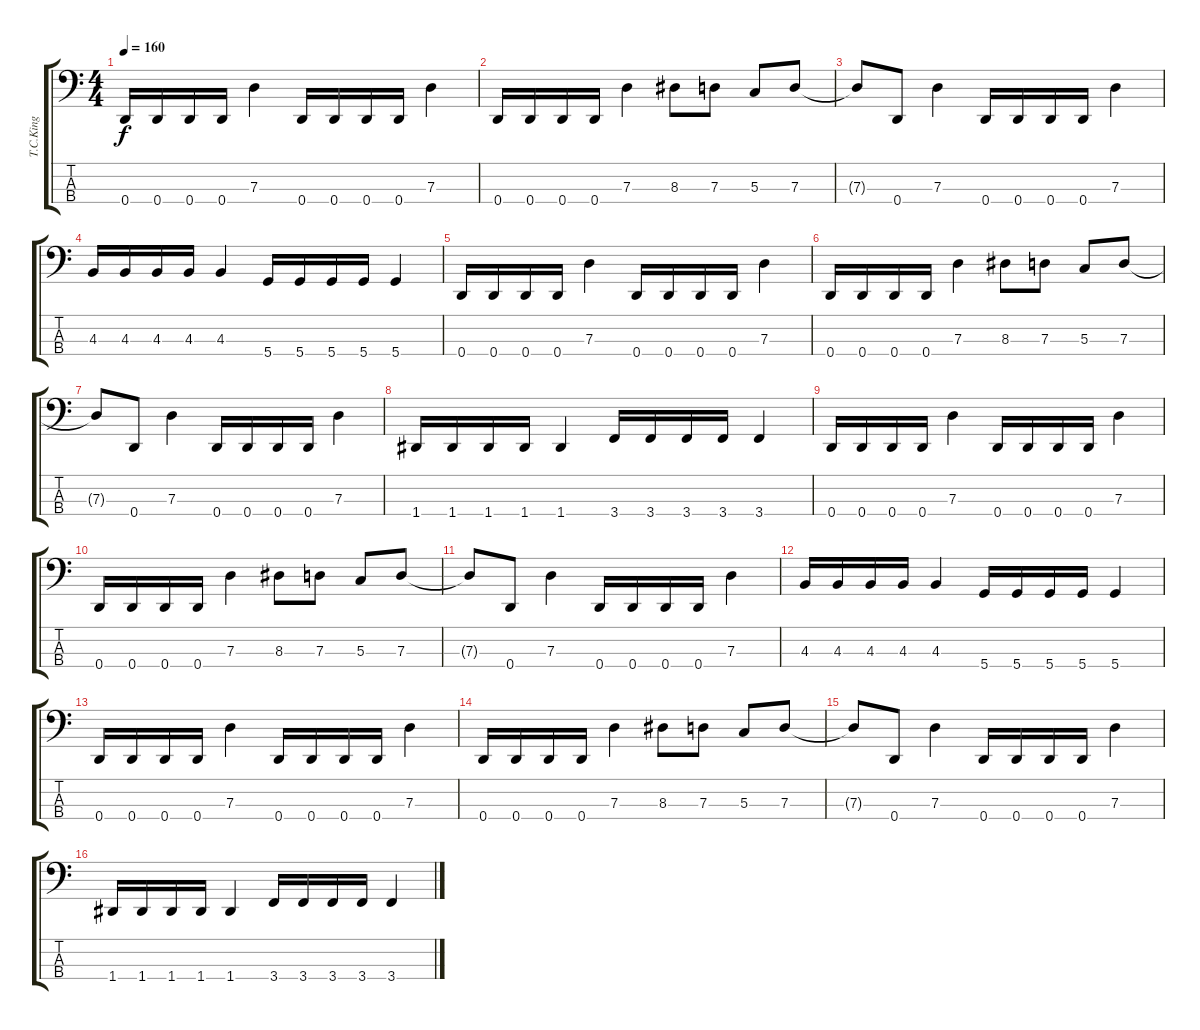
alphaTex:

\track ("T.C.King" "T.C.King") {instrument electricbasspick}
\staff {score tabs}
\tuning (F2 C2 G1 D1) {hide}
\ts (4 4)
\tempo 160
\clef f4
\ks c
0.4.16{dy f} 0.4.16 0.4.16 0.4.16 7.3.4 0.4.16 0.4.16 0.4.16 0.4.16 7.3.4 |
0.4.16 0.4.16 0.4.16 0.4.16 7.3.4 8.3.8 7.3.8 5.3.8 7.3.8 |
7.3{t}.8 0.4.8 7.3.4 0.4.16 0.4.16 0.4.16 0.4.16 7.3.4 |
4.3.16 4.3.16 4.3.16 4.3.16 4.3.4 5.4.16 5.4.16 5.4.16 5.4.16 5.4.4 |
0.4.16 0.4.16 0.4.16 0.4.16 7.3.4 0.4.16 0.4.16 0.4.16 0.4.16 7.3.4 |
0.4.16 0.4.16 0.4.16 0.4.16 7.3.4 8.3.8 7.3.8 5.3.8 7.3.8 |
7.3{t}.8 0.4.8 7.3.4 0.4.16 0.4.16 0.4.16 0.4.16 7.3.4 |
1.4.16 1.4.16 1.4.16 1.4.16 1.4.4 3.4.16 3.4.16 3.4.16 3.4.16 3.4.4 |
0.4.16 0.4.16 0.4.16 0.4.16 7.3.4 0.4.16 0.4.16 0.4.16 0.4.16 7.3.4 |
0.4.16 0.4.16 0.4.16 0.4.16 7.3.4 8.3.8 7.3.8 5.3.8 7.3.8 |
7.3{t}.8 0.4.8 7.3.4 0.4.16 0.4.16 0.4.16 0.4.16 7.3.4 |
4.3.16 4.3.16 4.3.16 4.3.16 4.3.4 5.4.16 5.4.16 5.4.16 5.4.16 5.4.4 |
0.4.16 0.4.16 0.4.16 0.4.16 7.3.4 0.4.16 0.4.16 0.4.16 0.4.16 7.3.4 |
0.4.16 0.4.16 0.4.16 0.4.16 7.3.4 8.3.8 7.3.8 5.3.8 7.3.8 |
7.3{t}.8 0.4.8 7.3.4 0.4.16 0.4.16 0.4.16 0.4.16 7.3.4 |
1.4.16 1.4.16 1.4.16 1.4.16 1.4.4 3.4.16 3.4.16 3.4.16 3.4.16 3.4.4
